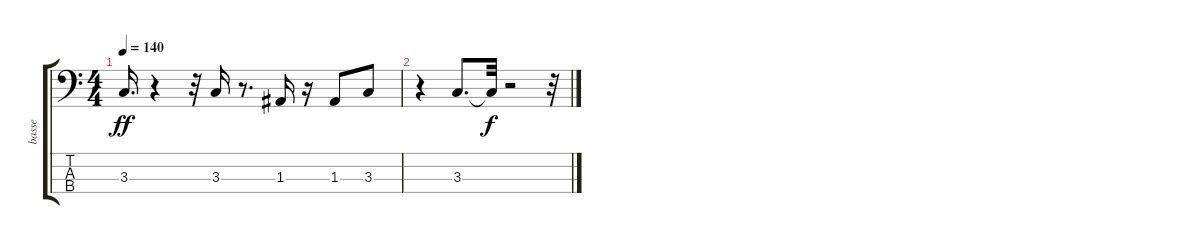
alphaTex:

\track ("basse" "basse") {instrument electricbassfinger}
\staff {score tabs}
\tuning (G2 D2 A1 E1) {hide}
\ts (4 4)
\tempo 140
\clef f4
\ks c
3.3.16{d dy ff} r.4 r.32 3.3.16 r.8{d} 1.3.16 r.16 1.3.8 3.3.8 |
r.4 3.3.8{d} 3.3{t}.32{dy f} r.2 r.32
